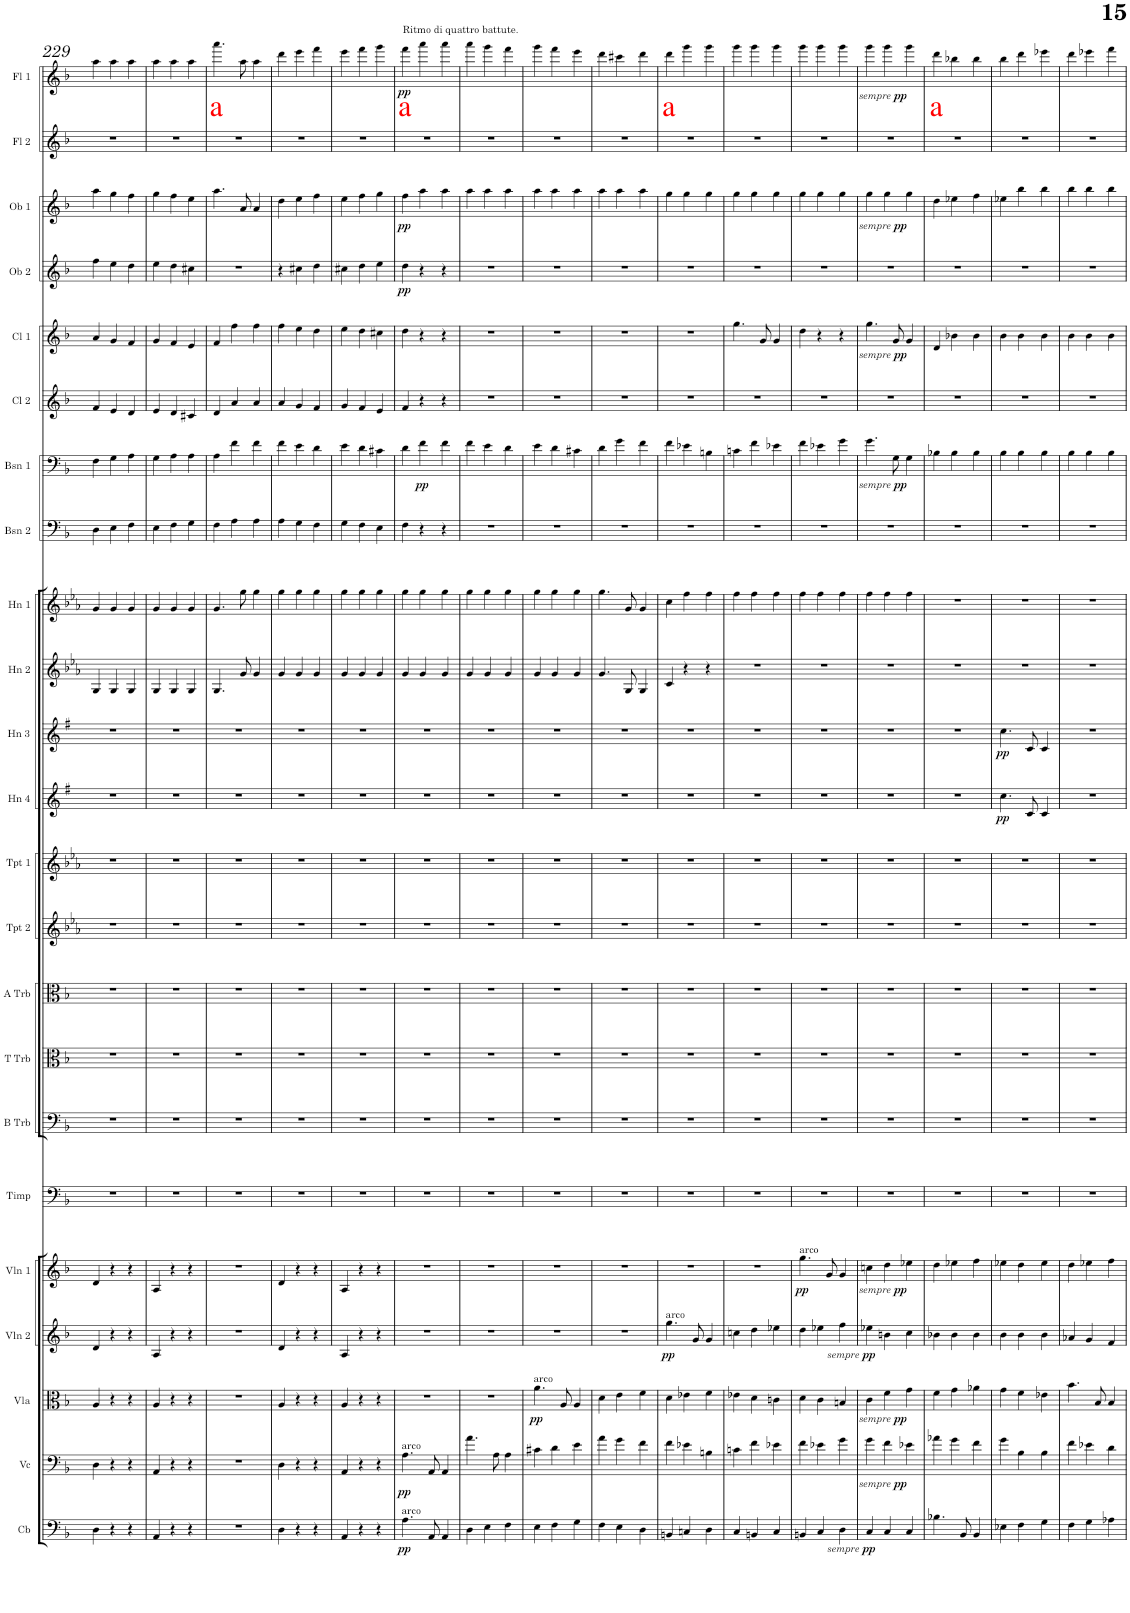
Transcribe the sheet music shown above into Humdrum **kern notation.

**kern	**dynam	**kern	**dynam	**kern	**dynam	**kern	**dynam	**kern	**dynam	**kern	**kern	**kern	**kern	**kern	**kern	**kern	**dynam	**kern	**dynam	**kern	**kern	**kern	**kern	**dynam	**kern	**kern	**dynam	**kern	**dynam	**kern	**dynam	**kern	**kern	**text	**dynam
*part23	*part23	*part22	*part22	*part21	*part21	*part20	*part20	*part19	*part19	*part18	*part17	*part16	*part15	*part14	*part13	*part12	*part12	*part11	*part11	*part10	*part9	*part8	*part7	*part7	*part6	*part5	*part5	*part4	*part4	*part3	*part3	*part2	*part1	*part1	*part1
*staff23	*staff23	*staff22	*staff22	*staff21	*staff21	*staff20	*staff20	*staff19	*staff19	*staff18	*staff17	*staff16	*staff15	*staff14	*staff13	*staff12	*staff12	*staff11	*staff11	*staff10	*staff9	*staff8	*staff7	*staff7	*staff6	*staff5	*staff5	*staff4	*staff4	*staff3	*staff3	*staff2	*staff1	*staff1	*staff1
*I"Contrabass	*	*I"Violoncello	*	*I"Viola	*	*I"Violin 2	*	*I"Violin 1	*	*I"F, F Timpani	*I"Bass Trombone	*I"Tenor Trombone	*I"Alto Trombone	*I"D Trumpet 2	*I"D Trumpet 1	*I"Bb (basso) Horn 4	*	*I"Bb (basso) Horn 3	*	*I"D Horn 2	*I"D Horn 1	*I"Bassoon 2	*I"Bassoon 1	*	*I"C Clarinet 2	*I"C Clarinet 1	*	*I"Oboe 2	*	*I"Oboe 1	*	*I"Flute 2	*I"Flute 1	*	*
*I'Cb	*	*I'Vc	*	*I'Vla	*	*I'Vln 2	*	*I'Vln 1	*	*I'Timp	*I'B Trb	*I'T Trb	*I'A Trb	*I'Tpt 2	*I'Tpt 1	*I'Hn 4	*	*I'Hn 3	*	*I'Hn 2	*I'Hn 1	*I'Bsn 2	*I'Bsn 1	*	*I'Cl 2	*I'Cl 1	*	*I'Ob 2	*	*I'Ob 1	*	*I'Fl 2	*I'Fl 1	*	*
!!LO:PB:g=z
*clefF4	*	*clefF4	*	*clefC3	*	*clefG2	*	*clefG2	*	*clefF4	*clefF4	*clefC3	*clefC3	*clefG2	*clefG2	*clefG2	*	*clefG2	*	*clefG2	*clefG2	*clefF4	*clefF4	*	*clefG2	*clefG2	*	*clefG2	*	*clefG2	*	*clefG2	*clefG2	*	*
*Trd7c12	*	*	*	*	*	*	*	*	*	*	*	*	*	*Trd-1c-2	*Trd-1c-2	*Trd8c14	*	*Trd8c14	*	*Trd6c10	*Trd6c10	*	*	*	*Trd1c2	*Trd1c2	*	*	*	*	*	*	*	*	*
*k[b-]	*	*k[b-]	*	*k[b-]	*	*k[b-]	*	*k[b-]	*	*k[b-]	*k[b-]	*k[b-]	*k[b-]	*k[b-e-a-]	*k[b-e-a-]	*k[f#]	*	*k[f#]	*	*k[b-e-a-]	*k[b-e-a-]	*k[b-]	*k[b-]	*	*k[b-]	*k[b-]	*	*k[b-]	*	*k[b-]	*	*k[b-]	*k[b-]	*	*
*M3/4	*	*M3/4	*	*M3/4	*	*M3/4	*	*M3/4	*	*M3/4	*M3/4	*M3/4	*M3/4	*M3/4	*M3/4	*M3/4	*	*M3/4	*	*M3/4	*M3/4	*M3/4	*M3/4	*	*M3/4	*M3/4	*	*M3/4	*	*M3/4	*	*M3/4	*M3/4	*	*
=229	=229	=229	=229	=229	=229	=229	=229	=229	=229	=229	=229	=229	=229	=229	=229	=229	=229	=229	=229	=229	=229	=229	=229	=229	=229	=229	=229	=229	=229	=229	=229	=229	=229	=229	=229
4D\	.	4D\	.	4A/	.	4d/	.	4d/	.	2.r	2.r	2.r	2.r	2.r	2.r	2.r	.	2.r	.	4G/	4g/	4D'\	4F'\	.	4f'/	4a'/	.	4ff'\	.	4aa'\	.	2.r	4aa'\	.	.
4r	.	4r	.	4r	.	4r	.	4r	.	.	.	.	.	.	.	.	.	.	.	4G/	4g/	4E'\	4G'\	.	4e'/	4g'/	.	4ee'\	.	4gg'\	.	.	4aa'\	.	.
4r	.	4r	.	4r	.	4r	.	4r	.	.	.	.	.	.	.	.	.	.	.	4G/	4g/	4F'\	4A'\	.	4d'/	4f'/	.	4dd'\	.	4ff'\	.	.	4aa'\	.	.
=230	=230	=230	=230	=230	=230	=230	=230	=230	=230	=230	=230	=230	=230	=230	=230	=230	=230	=230	=230	=230	=230	=230	=230	=230	=230	=230	=230	=230	=230	=230	=230	=230	=230	=230	=230
4AA/	.	4AA/	.	4A/	.	4A/	.	4A/	.	2.r	2.r	2.r	2.r	2.r	2.r	2.r	.	2.r	.	4G/	4g/	4E'\	4G'\	.	4e'/	4g'/	.	4ee'\	.	4gg'\	.	2.r	4aa'\	.	.
4r	.	4r	.	4r	.	4r	.	4r	.	.	.	.	.	.	.	.	.	.	.	4G/	4g/	4F'\	4A'\	.	4d'/	4f'/	.	4dd'\	.	4ff'\	.	.	4aa'\	.	.
4r	.	4r	.	4r	.	4r	.	4r	.	.	.	.	.	.	.	.	.	.	.	4G/	4g/	4G'\	4A'\	.	4c#X'/	4e'/	.	4cc#X'\	.	4ee'\	.	.	4aa'\	.	.
=231	=231	=231	=231	=231	=231	=231	=231	=231	=231	=231	=231	=231	=231	=231	=231	=231	=231	=231	=231	=231	=231	=231	=231	=231	=231	=231	=231	=231	=231	=231	=231	=231	=231	=231	=231
!	!	!	!	!	!	!	!	!	!	!	!	!	!	!	!	!	!	!	!	!	!	!	!	!	!	!	!	!	!	!	!	!	!	!LO:LY:b:color=#FF0000	!
2.r	.	2.r	.	2.r	.	2.r	.	2.r	.	2.r	2.r	2.r	2.r	2.r	2.r	2.r	.	2.r	.	4.G/	4.g/	4F'\	4A'\	.	4d'/	4f'/	.	2.r	.	4.aa\	.	2.r	4.aaa\	a	.
.	.	.	.	.	.	.	.	.	.	.	.	.	.	.	.	.	.	.	.	.	.	4A'\	4f'\	.	4a'/	4ff'\	.	.	.	.	.	.	.	.	.
.	.	.	.	.	.	.	.	.	.	.	.	.	.	.	.	.	.	.	.	8g/	8gg\	.	.	.	.	.	.	.	.	8a/	.	.	8aa\	.	.
.	.	.	.	.	.	.	.	.	.	.	.	.	.	.	.	.	.	.	.	4g/	4gg\	4A'\	4f'\	.	4a'/	4ff'\	.	.	.	4a/	.	.	4aa\	.	.
=232	=232	=232	=232	=232	=232	=232	=232	=232	=232	=232	=232	=232	=232	=232	=232	=232	=232	=232	=232	=232	=232	=232	=232	=232	=232	=232	=232	=232	=232	=232	=232	=232	=232	=232	=232
4D\	.	4D\	.	4A/	.	4d/	.	4d/	.	2.r	2.r	2.r	2.r	2.r	2.r	2.r	.	2.r	.	4g/	4gg\	4A'\	4f'\	.	4a'/	4ff'\	.	4r	.	4dd'\	.	2.r	4ddd'\	.	.
4r	.	4r	.	4r	.	4r	.	4r	.	.	.	.	.	.	.	.	.	.	.	4g/	4gg\	4G'\	4e'\	.	4g'/	4ee'\	.	4cc#X'\	.	4ee'\	.	.	4eee'\	.	.
4r	.	4r	.	4r	.	4r	.	4r	.	.	.	.	.	.	.	.	.	.	.	4g/	4gg\	4F'\	4d'\	.	4f'/	4dd'\	.	4dd'\	.	4ff'\	.	.	4fff'\	.	.
=233	=233	=233	=233	=233	=233	=233	=233	=233	=233	=233	=233	=233	=233	=233	=233	=233	=233	=233	=233	=233	=233	=233	=233	=233	=233	=233	=233	=233	=233	=233	=233	=233	=233	=233	=233
4AA/	.	4AA/	.	4A/	.	4A/	.	4A/	.	2.r	2.r	2.r	2.r	2.r	2.r	2.r	.	2.r	.	4g/	4gg\	4G'\	4e'\	.	4g'/	4ee'\	.	4cc#X'\	.	4ee'\	.	2.r	4eee'\	.	.
4r	.	4r	.	4r	.	4r	.	4r	.	.	.	.	.	.	.	.	.	.	.	4g/	4gg\	4F'\	4d'\	.	4f'/	4dd'\	.	4dd'\	.	4ff'\	.	.	4fff'\	.	.
4r	.	4r	.	4r	.	4r	.	4r	.	.	.	.	.	.	.	.	.	.	.	4g/	4gg\	4E'\	4c#X'\	.	4e'/	4cc#X'\	.	4ee'\	.	4gg'\	.	.	4ggg'\	.	.
=234	=234	=234	=234	=234	=234	=234	=234	=234	=234	=234	=234	=234	=234	=234	=234	=234	=234	=234	=234	=234	=234	=234	=234	=234	=234	=234	=234	=234	=234	=234	=234	=234	=234	=234	=234
!	!	!	!	!	!	!	!	!	!	!	!	!	!	!	!	!	!	!	!	!	!	!	!	!	!	!	!	!	!	!	!	!	!LO:TX:a:t=Ritmo di quattro battute.	!	!
!	!	!LO:TX:a:t=arco	!	!	!	!	!	!	!	!	!	!	!	!	!	!	!	!	!	!	!	!	!	!	!	!	!	!	!	!	!	!	!	!	!
!LO:TX:a:t=arco	!	!	!	!	!	!	!	!	!	!	!	!	!	!	!	!	!	!	!	!	!	!	!	!	!	!	!	!	!	!	!	!	!	!	!
!	!LO:DY:b	!	!LO:DY:b	!	!	!	!	!	!	!	!	!	!	!	!	!	!	!	!	!	!	!	!	!	!	!	!	!	!LO:DY:b	!	!LO:DY:b	!	!	!LO:LY:b:color=#FF0000	!LO:DY:b
4.A\	pp	4.A\	pp	2.r	.	2.r	.	2.r	.	2.r	2.r	2.r	2.r	2.r	2.r	2.r	.	2.r	.	4g/	4gg\	4F'\	4d'\	.	4f'/	4dd'\	.	4dd'\	pp	4ff'\	pp	2.r	4fff'\	a	pp
!	!	!	!	!	!	!	!	!	!	!	!	!	!	!	!	!	!	!	!	!	!	!	!	!LO:DY:b	!	!	!	!	!	!	!	!	!	!	!
.	.	.	.	.	.	.	.	.	.	.	.	.	.	.	.	.	.	.	.	4g/	4gg\	4r	4f'\	pp	4r	4r	.	4r	.	4aa'\	.	.	4aaa'\	.	.
8AA/	.	8AA/	.	.	.	.	.	.	.	.	.	.	.	.	.	.	.	.	.	.	.	.	.	.	.	.	.	.	.	.	.	.	.	.	.
4AA/	.	4AA/	.	.	.	.	.	.	.	.	.	.	.	.	.	.	.	.	.	4g/	4gg\	4r	4f'\	.	4r	4r	.	4r	.	4aa'\	.	.	4aaa'\	.	.
=235	=235	=235	=235	=235	=235	=235	=235	=235	=235	=235	=235	=235	=235	=235	=235	=235	=235	=235	=235	=235	=235	=235	=235	=235	=235	=235	=235	=235	=235	=235	=235	=235	=235	=235	=235
4D'\	.	4.a\	.	2.r	.	2.r	.	2.r	.	2.r	2.r	2.r	2.r	2.r	2.r	2.r	.	2.r	.	4g/	4gg\	2.r	4f'\	.	2.r	2.r	.	2.r	.	4aa'\	.	2.r	4aaa'\	.	.
4E'\	.	.	.	.	.	.	.	.	.	.	.	.	.	.	.	.	.	.	.	4g/	4gg\	.	4e'\	.	.	.	.	.	.	4aa'\	.	.	4ggg'\	.	.
.	.	8A\	.	.	.	.	.	.	.	.	.	.	.	.	.	.	.	.	.	.	.	.	.	.	.	.	.	.	.	.	.	.	.	.	.
4F'\	.	4A\	.	.	.	.	.	.	.	.	.	.	.	.	.	.	.	.	.	4g/	4gg\	.	4d'\	.	.	.	.	.	.	4aa'\	.	.	4fff'\	.	.
=236	=236	=236	=236	=236	=236	=236	=236	=236	=236	=236	=236	=236	=236	=236	=236	=236	=236	=236	=236	=236	=236	=236	=236	=236	=236	=236	=236	=236	=236	=236	=236	=236	=236	=236	=236
!	!	!	!	!LO:TX:a:t=arco	!	!	!	!	!	!	!	!	!	!	!	!	!	!	!	!	!	!	!	!	!	!	!	!	!	!	!	!	!	!	!
!	!	!	!	!	!LO:DY:b	!	!	!	!	!	!	!	!	!	!	!	!	!	!	!	!	!	!	!	!	!	!	!	!	!	!	!	!	!	!
4E'\	.	4c#X'\	.	4.a\	pp	2.r	.	2.r	.	2.r	2.r	2.r	2.r	2.r	2.r	2.r	.	2.r	.	4g/	4gg\	2.r	4e'\	.	2.r	2.r	.	2.r	.	4aa'\	.	2.r	4ggg'\	.	.
4F'\	.	4d'\	.	.	.	.	.	.	.	.	.	.	.	.	.	.	.	.	.	4g/	4gg\	.	4d'\	.	.	.	.	.	.	4aa'\	.	.	4fff'\	.	.
.	.	.	.	8A/	.	.	.	.	.	.	.	.	.	.	.	.	.	.	.	.	.	.	.	.	.	.	.	.	.	.	.	.	.	.	.
4G'\	.	4e'\	.	4A/	.	.	.	.	.	.	.	.	.	.	.	.	.	.	.	4g/	4gg\	.	4c#X'\	.	.	.	.	.	.	4aa'\	.	.	4eee'\	.	.
=237	=237	=237	=237	=237	=237	=237	=237	=237	=237	=237	=237	=237	=237	=237	=237	=237	=237	=237	=237	=237	=237	=237	=237	=237	=237	=237	=237	=237	=237	=237	=237	=237	=237	=237	=237
4F'\	.	4a'\	.	4d'\	.	2.r	.	2.r	.	2.r	2.r	2.r	2.r	2.r	2.r	2.r	.	2.r	.	4.g/	4.gg\	2.r	4d'\	.	2.r	2.r	.	2.r	.	4aa'\	.	2.r	4ddd'\	.	.
4E'\	.	4g'\	.	4e'\	.	.	.	.	.	.	.	.	.	.	.	.	.	.	.	.	.	.	4g'\	.	.	.	.	.	.	4aa'\	.	.	4ccc#X'\	.	.
.	.	.	.	.	.	.	.	.	.	.	.	.	.	.	.	.	.	.	.	8G/	8g/	.	.	.	.	.	.	.	.	.	.	.	.	.	.
4D'\	.	4f'\	.	4f'\	.	.	.	.	.	.	.	.	.	.	.	.	.	.	.	4G/	4g/	.	4f'\	.	.	.	.	.	.	4aa'\	.	.	4ddd'\	.	.
=238	=238	=238	=238	=238	=238	=238	=238	=238	=238	=238	=238	=238	=238	=238	=238	=238	=238	=238	=238	=238	=238	=238	=238	=238	=238	=238	=238	=238	=238	=238	=238	=238	=238	=238	=238
!	!	!	!	!	!	!LO:TX:a:t=arco	!	!	!	!	!	!	!	!	!	!	!	!	!	!	!	!	!	!	!	!	!	!	!	!	!	!	!	!	!
!	!	!	!	!	!	!	!LO:DY:b	!	!	!	!	!	!	!	!	!	!	!	!	!	!	!	!	!	!	!	!	!	!	!	!	!	!	!LO:LY:b:color=#FF0000	!
4BBn'/	.	4f'\	.	4d'\	.	4.gg\	pp	2.r	.	2.r	2.r	2.r	2.r	2.r	2.r	2.r	.	2.r	.	4c/	4cc\	2.r	4f'\	.	2.r	2.r	.	2.r	.	4gg'\	.	2.r	4ddd'\	a	.
4Cn'/	.	4e-X'\	.	4e-X'\	.	.	.	.	.	.	.	.	.	.	.	.	.	.	.	4r	4ff\	.	4e-X'\	.	.	.	.	.	.	4gg'\	.	.	4ggg'\	.	.
.	.	.	.	.	.	8g/	.	.	.	.	.	.	.	.	.	.	.	.	.	.	.	.	.	.	.	.	.	.	.	.	.	.	.	.	.
4D'\	.	4Bn'\	.	4f'\	.	4g/	.	.	.	.	.	.	.	.	.	.	.	.	.	4r	4ff\	.	4Bn'\	.	.	.	.	.	.	4gg'\	.	.	4ggg'\	.	.
=239	=239	=239	=239	=239	=239	=239	=239	=239	=239	=239	=239	=239	=239	=239	=239	=239	=239	=239	=239	=239	=239	=239	=239	=239	=239	=239	=239	=239	=239	=239	=239	=239	=239	=239	=239
4C'/	.	4cn'\	.	4e-X'\	.	4ccn'\	.	2.r	.	2.r	2.r	2.r	2.r	2.r	2.r	2.r	.	2.r	.	2.r	4ff\	2.r	4cn'\	.	2.r	4.gg\	.	2.r	.	4gg'\	.	2.r	4ggg'\	.	.
4BBn'/	.	4f'\	.	4d'\	.	4dd'\	.	.	.	.	.	.	.	.	.	.	.	.	.	.	4ff\	.	4f'\	.	.	.	.	.	.	4gg'\	.	.	4ggg'\	.	.
.	.	.	.	.	.	.	.	.	.	.	.	.	.	.	.	.	.	.	.	.	.	.	.	.	.	8g/	.	.	.	.	.	.	.	.	.
4C'/	.	4e-X'\	.	4cn'\	.	4ee-X'\	.	.	.	.	.	.	.	.	.	.	.	.	.	.	4ff\	.	4e-X'\	.	.	4g/	.	.	.	4gg'\	.	.	4ggg'\	.	.
=240	=240	=240	=240	=240	=240	=240	=240	=240	=240	=240	=240	=240	=240	=240	=240	=240	=240	=240	=240	=240	=240	=240	=240	=240	=240	=240	=240	=240	=240	=240	=240	=240	=240	=240	=240
!	!	!	!	!	!	!	!	!LO:TX:a:t=arco	!	!	!	!	!	!	!	!	!	!	!	!	!	!	!	!	!	!	!	!	!	!	!	!	!	!	!
!	!	!	!	!	!	!	!	!	!LO:DY:b	!	!	!	!	!	!	!	!	!	!	!	!	!	!	!	!	!	!	!	!	!	!	!	!	!	!
4BBn'/	.	4f'\	.	4d'\	.	4dd'\	.	4.gg\	pp	2.r	2.r	2.r	2.r	2.r	2.r	2.r	.	2.r	.	2.r	4ff\	2.r	4f'\	.	2.r	4dd\	.	2.r	.	4gg'\	.	2.r	4ggg'\	.	.
4C'/	.	4e-X'\	.	4c'\	.	4ee-X'\	.	.	.	.	.	.	.	.	.	.	.	.	.	.	4ff\	.	4e-X'\	.	.	4r	.	.	.	4gg'\	.	.	4ggg'\	.	.
.	.	.	.	.	.	.	.	8g/	.	.	.	.	.	.	.	.	.	.	.	.	.	.	.	.	.	.	.	.	.	.	.	.	.	.	.
4D'\	.	4g'\	.	4Bn'/	.	4ff'\	.	4g/	.	.	.	.	.	.	.	.	.	.	.	.	4ff\	.	4g'\	.	.	4r	.	.	.	4gg'\	.	.	4ggg'\	.	.
=241	=241	=241	=241	=241	=241	=241	=241	=241	=241	=241	=241	=241	=241	=241	=241	=241	=241	=241	=241	=241	=241	=241	=241	=241	=241	=241	=241	=241	=241	=241	=241	=241	=241	=241	=241
!	!LO:DY:b	!	!	!	!	!	!	!	!	!	!	!	!	!	!	!	!	!	!	!	!	!	!	!	!	!	!	!	!	!	!	!	!	!	!
!	!LO:DY:n=1:b	!	!LO:DY:b	!	!	!	!	!	!	!	!	!	!	!	!	!	!	!	!	!	!	!	!	!	!	!	!	!	!	!	!	!	!	!	!
!	!	!	!LO:DY:n=1:b	!	!LO:DY:b	!	!	!	!	!	!	!	!	!	!	!	!	!	!	!	!	!	!	!	!	!	!	!	!	!	!	!	!	!	!
!	!	!	!	!	!LO:DY:n=1:b	!	!LO:DY:b	!	!	!	!	!	!	!	!	!	!	!	!	!	!	!	!	!	!	!	!	!	!	!	!	!	!	!	!
!	!	!	!	!	!	!	!LO:DY:n=1:b	!	!LO:DY:b	!	!	!	!	!	!	!	!	!	!	!	!	!	!	!	!	!	!	!	!	!	!	!	!	!	!
!	!	!	!	!	!	!	!	!	!LO:DY:n=1:b	!	!	!	!	!	!	!	!	!	!	!	!	!	!	!LO:DY:b	!	!	!	!	!	!	!	!	!	!	!
!	!	!	!	!	!	!	!	!	!	!	!	!	!	!	!	!	!	!	!	!	!	!	!	!LO:DY:n=1:b	!	!	!LO:DY:b	!	!	!	!	!	!	!	!
!	!	!	!	!	!	!	!	!	!	!	!	!	!	!	!	!	!	!	!	!	!	!	!	!	!	!	!LO:DY:n=1:b	!	!	!	!LO:DY:b	!	!	!	!
!	!	!	!	!	!	!	!	!	!	!	!	!	!	!	!	!	!	!	!	!	!	!	!	!	!	!	!	!	!	!	!LO:DY:n=1:b	!	!	!	!LO:DY:b
!	!	!	!	!	!	!	!	!	!	!	!	!	!	!	!	!	!	!	!	!	!	!	!	!	!	!	!	!	!	!	!	!	!	!	!LO:DY:n=1:b
4C'/	other-dynamics pp	4g'\	other-dynamics pp	4c'\	other-dynamics pp	4ee-X'\	other-dynamics pp	4ccn'\	other-dynamics pp	2.r	2.r	2.r	2.r	2.r	2.r	2.r	.	2.r	.	2.r	4ff\	2.r	4.g\	other-dynamics pp	2.r	4.gg\	other-dynamics pp	2.r	.	4gg'\	other-dynamics pp	2.r	4ggg'\	.	other-dynamics pp
4C'/	.	4f'\	.	4f'\	.	4bn'\	.	4dd'\	.	.	.	.	.	.	.	.	.	.	.	.	4ff\	.	.	.	.	.	.	.	.	4gg'\	.	.	4ggg'\	.	.
.	.	.	.	.	.	.	.	.	.	.	.	.	.	.	.	.	.	.	.	.	.	.	8G\	.	.	8g/	.	.	.	.	.	.	.	.	.
4C'/	.	4e-X'\	.	4g'\	.	4cc'\	.	4ee-X'\	.	.	.	.	.	.	.	.	.	.	.	.	4ff\	.	4G\	.	.	4g/	.	.	.	4gg'\	.	.	4ggg'\	.	.
=242	=242	=242	=242	=242	=242	=242	=242	=242	=242	=242	=242	=242	=242	=242	=242	=242	=242	=242	=242	=242	=242	=242	=242	=242	=242	=242	=242	=242	=242	=242	=242	=242	=242	=242	=242
!	!	!	!	!	!	!	!	!	!	!	!	!	!	!	!	!	!	!	!	!	!	!	!	!	!	!	!	!	!	!	!	!	!	!LO:LY:b:color=#FF0000	!
4.B-X'\	.	4a-X'\	.	4f'\	.	4b-X'\	.	4dd'\	.	2.r	2.r	2.r	2.r	2.r	2.r	2.r	.	2.r	.	2.r	2.r	2.r	4B-X'\	.	2.r	4d'/	.	2.r	.	4dd'\	.	2.r	4ddd'\	a	.
.	.	4g'\	.	4g'\	.	4b-'\	.	4ee-X'\	.	.	.	.	.	.	.	.	.	.	.	.	.	.	4B-'\	.	.	4b-X'\	.	.	.	4ee-X'\	.	.	4bb-X'\	.	.
8BB-'/	.	.	.	.	.	.	.	.	.	.	.	.	.	.	.	.	.	.	.	.	.	.	.	.	.	.	.	.	.	.	.	.	.	.	.
4BB-'/	.	4f'\	.	4a-X'\	.	4b-'\	.	4ff'\	.	.	.	.	.	.	.	.	.	.	.	.	.	.	4B-'\	.	.	4b-'\	.	.	.	4ff'\	.	.	4bb-'\	.	.
=243	=243	=243	=243	=243	=243	=243	=243	=243	=243	=243	=243	=243	=243	=243	=243	=243	=243	=243	=243	=243	=243	=243	=243	=243	=243	=243	=243	=243	=243	=243	=243	=243	=243	=243	=243
!	!	!	!	!	!	!	!	!	!	!	!	!	!	!	!	!	!LO:DY:b	!	!LO:DY:b	!	!	!	!	!	!	!	!	!	!	!	!	!	!	!	!
4E-X'\	.	4g'\	.	4g'\	.	4b-'\	.	4ee-X'\	.	2.r	2.r	2.r	2.r	2.r	2.r	4.cc\	pp	4.cc\	pp	2.r	2.r	2.r	4B-'\	.	2.r	4b-'\	.	2.r	.	4ee-X'\	.	2.r	4bb-'\	.	.
4F'\	.	4B-'\	.	4f'\	.	4b-'\	.	4dd'\	.	.	.	.	.	.	.	.	.	.	.	.	.	.	4B-'\	.	.	4b-'\	.	.	.	4bb-'\	.	.	4ddd'\	.	.
.	.	.	.	.	.	.	.	.	.	.	.	.	.	.	.	8c/	.	8c/	.	.	.	.	.	.	.	.	.	.	.	.	.	.	.	.	.
4G'\	.	4B-'\	.	4e-X'\	.	4b-'\	.	4ee-'\	.	.	.	.	.	.	.	4c/	.	4c/	.	.	.	.	4B-'\	.	.	4b-'\	.	.	.	4bb-'\	.	.	4eee-X'\	.	.
=244	=244	=244	=244	=244	=244	=244	=244	=244	=244	=244	=244	=244	=244	=244	=244	=244	=244	=244	=244	=244	=244	=244	=244	=244	=244	=244	=244	=244	=244	=244	=244	=244	=244	=244	=244
4F'\	.	4f'\	.	4.b-'\	.	4a-X'/	.	4dd'\	.	2.r	2.r	2.r	2.r	2.r	2.r	2.r	.	2.r	.	2.r	2.r	2.r	4B-'\	.	2.r	4b-'\	.	2.r	.	4bb-'\	.	2.r	4ddd'\	.	.
4G'\	.	4e-X'\	.	.	.	4g'/	.	4ee-X'\	.	.	.	.	.	.	.	.	.	.	.	.	.	.	4B-'\	.	.	4b-'\	.	.	.	4bb-'\	.	.	4eee-X'\	.	.
.	.	.	.	8B-'/	.	.	.	.	.	.	.	.	.	.	.	.	.	.	.	.	.	.	.	.	.	.	.	.	.	.	.	.	.	.	.
4A-X'\	.	4d'\	.	4B-'/	.	4f'/	.	4ff'\	.	.	.	.	.	.	.	.	.	.	.	.	.	.	4B-'\	.	.	4b-'\	.	.	.	4bb-'\	.	.	4fff'\	.	.
=	=	=	=	=	=	=	=	=	=	=	=	=	=	=	=	=	=	=	=	=	=	=	=	=	=	=	=	=	=	=	=	=	=	=	=
*-	*-	*-	*-	*-	*-	*-	*-	*-	*-	*-	*-	*-	*-	*-	*-	*-	*-	*-	*-	*-	*-	*-	*-	*-	*-	*-	*-	*-	*-	*-	*-	*-	*-	*-	*-
